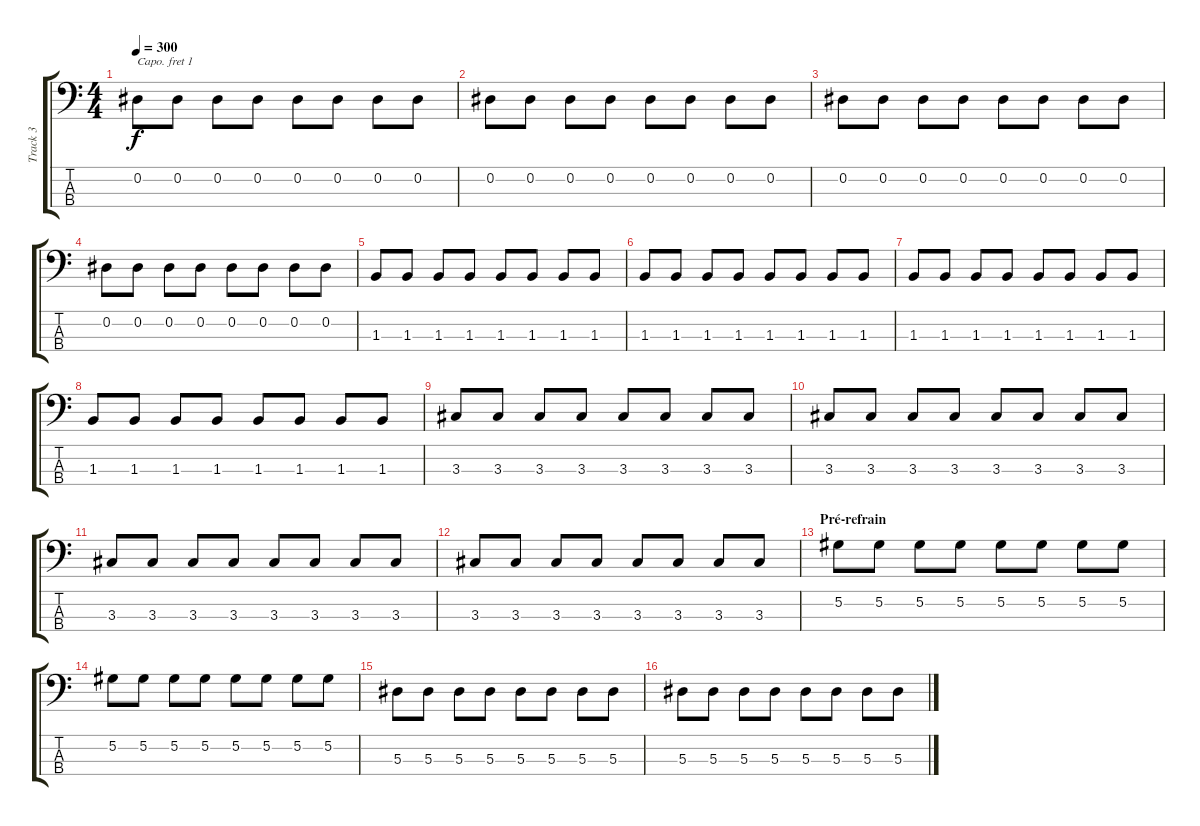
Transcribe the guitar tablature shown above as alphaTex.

\track ("Track 3" "Track 3") {instrument electricbassfinger}
\staff {score tabs}
\capo 1
\tuning (G2 D2 A1 E1) {hide}
\ts (4 4)
\tempo 300
\clef f4
\ks c
0.2.8{dy f} 0.2.8 0.2.8 0.2.8 0.2.8 0.2.8 0.2.8 0.2.8 |
0.2.8 0.2.8 0.2.8 0.2.8 0.2.8 0.2.8 0.2.8 0.2.8 |
0.2.8 0.2.8 0.2.8 0.2.8 0.2.8 0.2.8 0.2.8 0.2.8 |
0.2.8 0.2.8 0.2.8 0.2.8 0.2.8 0.2.8 0.2.8 0.2.8 |
1.3.8 1.3.8 1.3.8 1.3.8 1.3.8 1.3.8 1.3.8 1.3.8 |
1.3.8 1.3.8 1.3.8 1.3.8 1.3.8 1.3.8 1.3.8 1.3.8 |
1.3.8 1.3.8 1.3.8 1.3.8 1.3.8 1.3.8 1.3.8 1.3.8 |
1.3.8 1.3.8 1.3.8 1.3.8 1.3.8 1.3.8 1.3.8 1.3.8 |
3.3.8 3.3.8 3.3.8 3.3.8 3.3.8 3.3.8 3.3.8 3.3.8 |
3.3.8 3.3.8 3.3.8 3.3.8 3.3.8 3.3.8 3.3.8 3.3.8 |
3.3.8 3.3.8 3.3.8 3.3.8 3.3.8 3.3.8 3.3.8 3.3.8 |
3.3.8 3.3.8 3.3.8 3.3.8 3.3.8 3.3.8 3.3.8 3.3.8 |
\section ("" "Pré-refrain")
5.2.8 5.2.8 5.2.8 5.2.8 5.2.8 5.2.8 5.2.8 5.2.8 |
5.2.8 5.2.8 5.2.8 5.2.8 5.2.8 5.2.8 5.2.8 5.2.8 |
5.3.8 5.3.8 5.3.8 5.3.8 5.3.8 5.3.8 5.3.8 5.3.8 |
5.3.8 5.3.8 5.3.8 5.3.8 5.3.8 5.3.8 5.3.8 5.3.8
